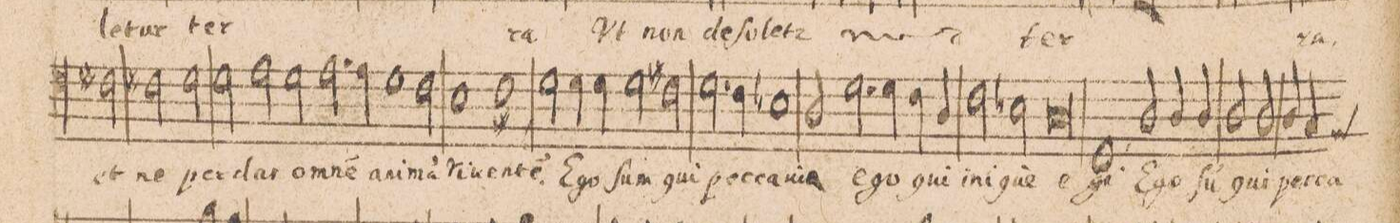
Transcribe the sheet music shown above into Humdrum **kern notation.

**kern	**text
*I"Tenor.	*
*clefC4	*
*k[]	*
*met(C|)	*
*M2/1	*
2c#X\	et
=26-	=26-
2c#X\	ne
2d\	per-
2d\	-das
2e\	om-
=27-	=27-
2d\	-ne(m)
2.e\	a-
4e\	-ni-
1d\	-ma(m)
=28-	=28-
2c\	Vi-
1B\	-ven-
=29-	=29-
1c#X\	-te(m).
2d\	E-
4d\	-go
4d\	ſum
=30-	=30-
2d\	qui
2c#X\	pec-
2.d\	-ca-
4cny\	.
=31-	=31-
1B-X\	.
2A/	-vi
2.d\	e-
=32-	=32-
4d\	-go
4c\	qui
4A/	i-
2c\	-ni-
2B-X\	-que
=33-	=33-
0A\	e-
=34-	=34-
1D/,	-gi
2A/	E-
4A/	-go
4A/	ſu(m)
=35-	=35-
2A/	qui
2A/	pe-
4A/	-ca-
*custos:F	*
4G/	.
*-	*-
